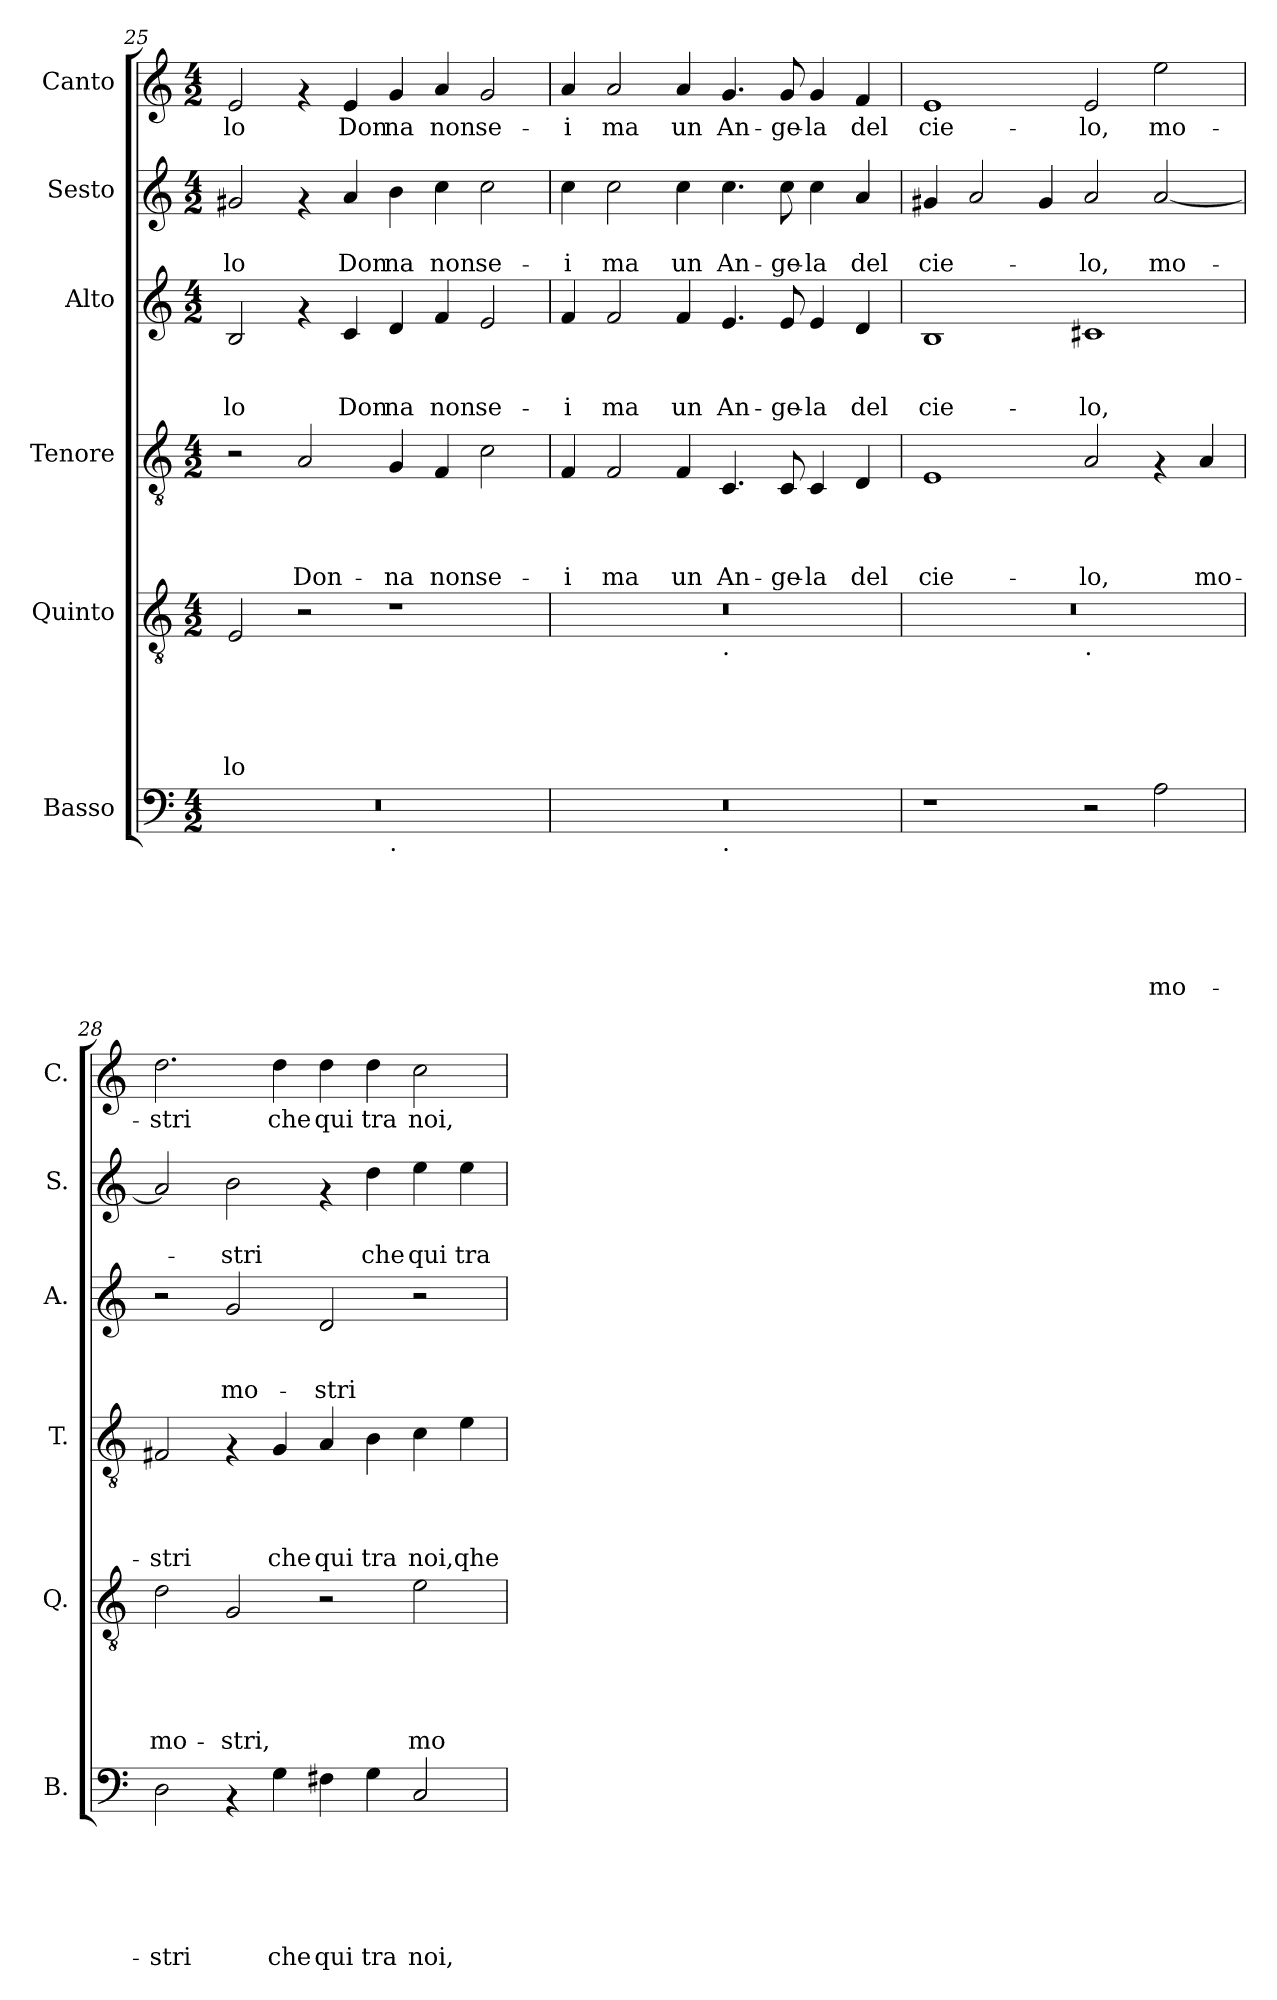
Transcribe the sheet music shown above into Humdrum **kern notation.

**kern	**text	**text	**text	**text	**text	**text	**kern	**text	**text	**text	**text	**text	**kern	**text	**text	**text	**text	**kern	**text	**text	**text	**kern	**text	**text	**kern	**text
*part6	*part6	*part6	*part6	*part6	*part6	*part6	*part5	*part5	*part5	*part5	*part5	*part5	*part4	*part4	*part4	*part4	*part4	*part3	*part3	*part3	*part3	*part2	*part2	*part2	*part1	*part1
*staff6	*staff6	*staff6	*staff6	*staff6	*staff6	*staff6	*staff5	*staff5	*staff5	*staff5	*staff5	*staff5	*staff4	*staff4	*staff4	*staff4	*staff4	*staff3	*staff3	*staff3	*staff3	*staff2	*staff2	*staff2	*staff1	*staff1
*I"Basso	*	*	*	*	*	*	*I"Quinto	*	*	*	*	*	*I"Tenore	*	*	*	*	*I"Alto	*	*	*	*I"Sesto	*	*	*I"Canto	*
*I'B.	*	*	*	*	*	*	*I'Q.	*	*	*	*	*	*I'T.	*	*	*	*	*I'A.	*	*	*	*I'S.	*	*	*I'C.	*
*clefF4	*	*	*	*	*	*	*clefGv2	*	*	*	*	*	*clefGv2	*	*	*	*	*clefG2	*	*	*	*clefG2	*	*	*clefG2	*
*k[]	*	*	*	*	*	*	*k[]	*	*	*	*	*	*k[]	*	*	*	*	*k[]	*	*	*	*k[]	*	*	*k[]	*
*C:	*	*	*	*	*	*	*C:	*	*	*	*	*	*C:	*	*	*	*	*C:	*	*	*	*C:	*	*	*C:	*
*M4/2	*	*	*	*	*	*	*M4/2	*	*	*	*	*	*M4/2	*	*	*	*	*M4/2	*	*	*	*M4/2	*	*	*M4/2	*
=25	=25	=25	=25	=25	=25	=25	=25	=25	=25	=25	=25	=25	=25	=25	=25	=25	=25	=25	=25	=25	=25	=25	=25	=25	=25	=25
!	!	!	!	!	!	!	!	!	!	!	!	!LO:LY:b	!	!	!	!	!	!	!	!	!LO:LY:b	!	!	!LO:LY:b	!	!LO:LY:b
*^	*	*	*	*	*	*	*	*	*	*	*	*	*	*	*	*	*	*	*	*	*	*	*	*	*	*
0r	1ryy	.	.	.	.	.	.	2E/	.	.	.	.	-lo	2r	.	.	.	.	2B/	.	.	-lo	2g#X/	.	-lo	2e/	-lo
!	!	!	!	!	!	!	!	!	!	!	!	!	!	!	!	!	!	!LO:LY:b	!	!	!	!	!	!	!	!	!
.	.	.	.	.	.	.	.	2r	.	.	.	.	.	2A/	.	.	.	Don-	4rf	.	.	.	4rf	.	.	4rf	.
!	!	!	!	!	!	!	!	!	!	!	!	!	!	!	!	!	!	!	!	!	!	!LO:LY:b	!	!	!LO:LY:b	!	!LO:LY:b
.	.	.	.	.	.	.	.	.	.	.	.	.	.	.	.	.	.	.	4c/	.	.	Don	4a/	.	Don	4e/	Don
!	!LO:TX:b:t=.	!	!	!	!	!	!	!	!	!	!	!	!	!	!	!	!	!	!	!	!	!	!	!	!	!	!
!	!	!	!	!	!	!	!	!	!	!	!	!	!	!	!	!	!	!LO:LY:b	!	!	!	!LO:LY:b	!	!	!LO:LY:b	!	!LO:LY:b
.	1ryy	.	.	.	.	.	.	1r	.	.	.	.	.	4G/	.	.	.	-na	4d/	.	.	na	4b\	.	na	4g/	na
!	!	!	!	!	!	!	!	!	!	!	!	!	!	!	!	!	!	!LO:LY:b	!	!	!	!LO:LY:b	!	!	!LO:LY:b	!	!LO:LY:b
.	.	.	.	.	.	.	.	.	.	.	.	.	.	4F/	.	.	.	non	4f/	.	.	non	4cc\	.	non	4a/	non
!	!	!	!	!	!	!	!	!	!	!	!	!	!	!	!	!	!	!LO:LY:b	!	!	!	!LO:LY:b	!	!	!LO:LY:b	!	!LO:LY:b
.	.	.	.	.	.	.	.	.	.	.	.	.	.	2c\	.	.	.	se-	2e/	.	.	se-	2cc\	.	se-	2g/	se-
!!LO:LB:g=z
=26	=26	=26	=26	=26	=26	=26	=26	=26	=26	=26	=26	=26	=26	=26	=26	=26	=26	=26	=26	=26	=26	=26	=26	=26	=26	=26	=26
!	!	!	!	!	!	!	!	!	!	!	!	!	!	!	!	!	!	!LO:LY:b	!	!	!	!LO:LY:b	!	!	!LO:LY:b	!	!LO:LY:b
*	*	*	*	*	*	*	*	*^	*	*	*	*	*	*	*	*	*	*	*	*	*	*	*	*	*	*	*
0r	1ryy	.	.	.	.	.	.	0r	1ryy	.	.	.	.	.	4F/	.	.	.	-i	4f/	.	.	-i	4cc\	.	-i	4a/	-i
!	!	!	!	!	!	!	!	!	!	!	!	!	!	!	!	!	!	!	!LO:LY:b	!	!	!	!LO:LY:b	!	!	!LO:LY:b	!	!LO:LY:b
.	.	.	.	.	.	.	.	.	.	.	.	.	.	.	2F/	.	.	.	ma	2f/	.	.	ma	2cc\	.	ma	2a/	ma
!	!	!	!	!	!	!	!	!	!	!	!	!	!	!	!	!	!	!	!LO:LY:b	!	!	!	!LO:LY:b	!	!	!LO:LY:b	!	!LO:LY:b
.	.	.	.	.	.	.	.	.	.	.	.	.	.	.	4F/	.	.	.	un	4f/	.	.	un	4cc\	.	un	4a/	un
!	!	!	!	!	!	!	!	!	!LO:TX:b:t=.	!	!	!	!	!	!	!	!	!	!	!	!	!	!	!	!	!	!	!
!	!LO:TX:b:t=.	!	!	!	!	!	!	!	!	!	!	!	!	!	!	!	!	!	!	!	!	!	!	!	!	!	!	!
!	!	!	!	!	!	!	!	!	!	!	!	!	!	!	!	!	!	!	!LO:LY:b	!	!	!	!LO:LY:b	!	!	!LO:LY:b	!	!LO:LY:b
.	1ryy	.	.	.	.	.	.	.	1ryy	.	.	.	.	.	4.C/	.	.	.	An-	4.e/	.	.	An-	4.cc\	.	An-	4.g/	An-
!	!	!	!	!	!	!	!	!	!	!	!	!	!	!	!	!	!	!	!LO:LY:b	!	!	!	!LO:LY:b	!	!	!LO:LY:b	!	!LO:LY:b
.	.	.	.	.	.	.	.	.	.	.	.	.	.	.	8C/	.	.	.	-ge-	8e/	.	.	-ge-	8cc\	.	-ge-	8g/	-ge-
!	!	!	!	!	!	!	!	!	!	!	!	!	!	!	!	!	!	!	!LO:LY:b	!	!	!	!LO:LY:b	!	!	!LO:LY:b	!	!LO:LY:b
.	.	.	.	.	.	.	.	.	.	.	.	.	.	.	4C/	.	.	.	-la	4e/	.	.	-la	4cc\	.	-la	4g/	-la
!	!	!	!	!	!	!	!	!	!	!	!	!	!	!	!	!	!	!	!LO:LY:b	!	!	!	!LO:LY:b	!	!	!LO:LY:b	!	!LO:LY:b
.	.	.	.	.	.	.	.	.	.	.	.	.	.	.	4D/	.	.	.	del	4d/	.	.	del	4a/	.	del	4f/	del
=27	=27	=27	=27	=27	=27	=27	=27	=27	=27	=27	=27	=27	=27	=27	=27	=27	=27	=27	=27	=27	=27	=27	=27	=27	=27	=27	=27	=27
!	!	!	!	!	!	!	!	!	!	!	!	!	!	!	!	!	!	!	!LO:LY:b	!	!	!	!LO:LY:b	!	!	!LO:LY:b	!	!LO:LY:b
*v	*v	*	*	*	*	*	*	*	*	*	*	*	*	*	*	*	*	*	*	*	*	*	*	*	*	*	*	*
1r	.	.	.	.	.	.	0r	1ryy	.	.	.	.	.	1E	.	.	.	cie-	1B	.	.	cie-	4g#X/	.	cie-	1e	cie-
.	.	.	.	.	.	.	.	.	.	.	.	.	.	.	.	.	.	.	.	.	.	.	2a/	.	.	.	.
.	.	.	.	.	.	.	.	.	.	.	.	.	.	.	.	.	.	.	.	.	.	.	4g#/	.	.	.	.
!	!	!	!	!	!	!	!	!LO:TX:b:t=.	!	!	!	!	!	!	!	!	!	!	!	!	!	!	!	!	!	!	!
!	!	!	!	!	!	!	!	!	!	!	!	!	!	!	!	!	!	!LO:LY:b	!	!	!	!LO:LY:b	!	!	!LO:LY:b	!	!LO:LY:b
2r	.	.	.	.	.	.	.	1ryy	.	.	.	.	.	2A/	.	.	.	-lo,	1c#X	.	.	-lo,	2a/	.	-lo,	2e/	-lo,
!	!	!	!	!	!	!LO:LY:b	!	!	!	!	!	!	!	!	!	!	!	!	!	!	!	!	!	!	!LO:LY:b	!	!LO:LY:b
2A\	.	.	.	.	.	mo-	.	.	.	.	.	.	.	4rF	.	.	.	.	.	.	.	.	[<2a/	.	mo-	2ee\	mo-
!	!	!	!	!	!	!	!	!	!	!	!	!	!	!	!	!	!	!LO:LY:b	!	!	!	!	!	!	!	!	!
.	.	.	.	.	.	.	.	.	.	.	.	.	.	4A/	.	.	.	mo-	.	.	.	.	.	.	.	.	.
=28	=28	=28	=28	=28	=28	=28	=28	=28	=28	=28	=28	=28	=28	=28	=28	=28	=28	=28	=28	=28	=28	=28	=28	=28	=28	=28	=28
!	!	!	!	!	!	!LO:LY:b	!	!	!	!	!	!	!LO:LY:b	!	!	!	!	!LO:LY:b	!	!	!	!	!	!	!	!	!LO:LY:b
*	*	*	*	*	*	*	*v	*v	*	*	*	*	*	*	*	*	*	*	*	*	*	*	*	*	*	*	*
2D\	.	.	.	.	.	-stri	2d\	.	.	.	.	mo-	2F#X/	.	.	.	-stri	2r	.	.	.	2a/]	.	.	2.dd\	-stri
!	!	!	!	!	!	!	!	!	!	!	!	!LO:LY:b	!	!	!	!	!	!	!	!	!LO:LY:b	!	!	!LO:LY:b	!	!
4rAA	.	.	.	.	.	.	2G/	.	.	.	.	-stri,	4rF	.	.	.	.	2g/	.	.	mo-	2b\	.	-stri	.	.
!	!	!	!	!	!	!LO:LY:b	!	!	!	!	!	!	!	!	!	!	!LO:LY:b	!	!	!	!	!	!	!	!	!LO:LY:b
4G\	.	.	.	.	.	che	.	.	.	.	.	.	4G/	.	.	.	che	.	.	.	.	.	.	.	4dd\	che
!	!	!	!	!	!	!LO:LY:b	!	!	!	!	!	!	!	!	!	!	!LO:LY:b	!	!	!	!LO:LY:b	!	!	!	!	!LO:LY:b
4F#X\	.	.	.	.	.	qui	2r	.	.	.	.	.	4A/	.	.	.	qui	2d/	.	.	-stri	4rf	.	.	4dd\	qui
!	!	!	!	!	!	!LO:LY:b	!	!	!	!	!	!	!	!	!	!	!LO:LY:b	!	!	!	!	!	!	!LO:LY:b	!	!LO:LY:b
4G\	.	.	.	.	.	tra	.	.	.	.	.	.	4B\	.	.	.	tra	.	.	.	.	4dd\	.	che	4dd\	tra
!	!	!	!	!	!	!LO:LY:b	!	!	!	!	!	!LO:LY:b	!	!	!	!	!LO:LY:b	!	!	!	!	!	!	!LO:LY:b	!	!LO:LY:b
2C/	.	.	.	.	.	noi,	2e\	.	.	.	.	mo-	4c\	.	.	.	noi,qhe	2r	.	.	.	4ee\	.	qui	2cc\	noi,
!	!	!	!	!	!	!	!	!	!	!	!	!	!	!	!	!	!	!	!	!	!	!	!	!LO:LY:b	!	!
.	.	.	.	.	.	.	.	.	.	.	.	.	4e\	.	.	.	.	.	.	.	.	4ee\	.	tra	.	.
=	=	=	=	=	=	=	=	=	=	=	=	=	=	=	=	=	=	=	=	=	=	=	=	=	=	=
*-	*-	*-	*-	*-	*-	*-	*-	*-	*-	*-	*-	*-	*-	*-	*-	*-	*-	*-	*-	*-	*-	*-	*-	*-	*-	*-
